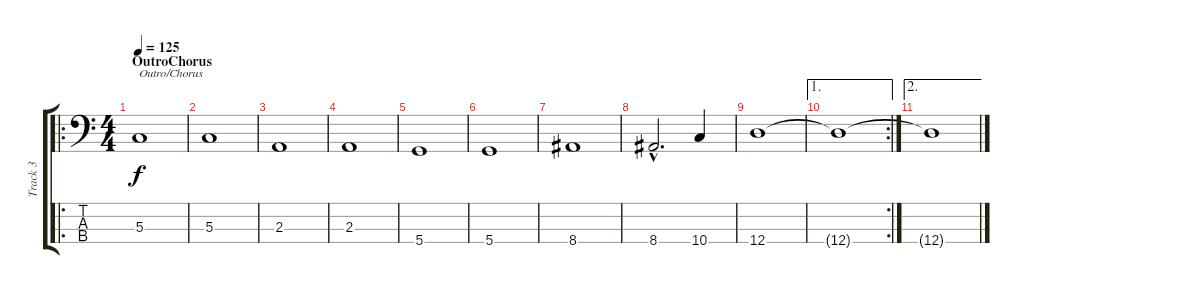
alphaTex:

\track ("Track 3" "Track 3") {instrument electricbasspick}
\staff {score tabs}
\tuning (F2 C2 G1 D1) {hide}
\ro
\ts (4 4)
\section ("" "OutroChorus")
\tempo 125
\clef f4
\ks c
5.3.1{txt "Outro/Chorus" dy f} |
5.3.1 |
2.3.1 |
2.3.1 |
5.4.1 |
5.4.1 |
8.4.1 |
8.4{hac}.2{d} 10.4.4 |
12.4.1 |
\ae 1
\rc 2
12.4{t}.1 |
\ae 2
12.4{t}.1
